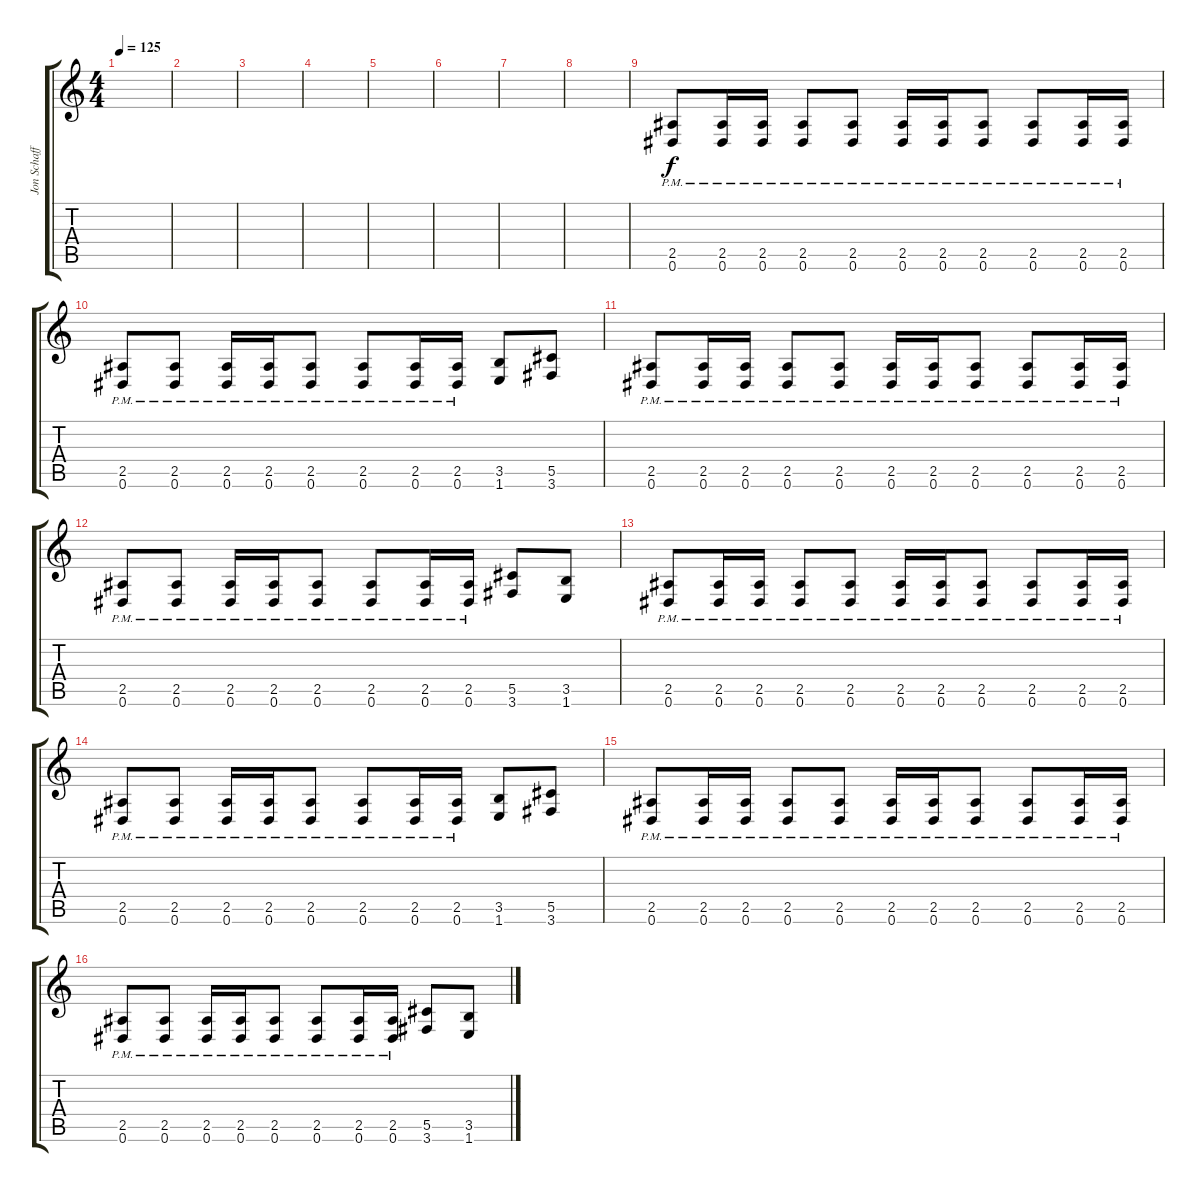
\track ("Jon Schaffer Rythme" "Jon Schaff") {instrument distortionguitar}
\staff {score tabs}
\tuning (Eb4 Bb3 Gb3 Db3 Ab2 Eb2) {hide}
\ts (4 4)
\tempo 125
\clef g2
\ks c
|
|
|
|
|
|
|
|
(2.5{pm} 0.6{pm}).8 (2.5{pm} 0.6{pm}).16 (2.5{pm} 0.6{pm}).16 (2.5{pm} 0.6{pm}).8 (2.5{pm} 0.6{pm}).8 (2.5{pm} 0.6{pm}).16 (2.5{pm} 0.6{pm}).16 (2.5{pm} 0.6{pm}).8 (2.5{pm} 0.6{pm}).8 (2.5{pm} 0.6{pm}).16 (2.5{pm} 0.6{pm}).16 |
(2.5{pm} 0.6{pm}).8 (2.5{pm} 0.6{pm}).8 (2.5{pm} 0.6{pm}).16 (2.5{pm} 0.6{pm}).16 (2.5{pm} 0.6{pm}).8 (2.5{pm} 0.6{pm}).8 (2.5{pm} 0.6{pm}).16 (2.5{pm} 0.6{pm}).16 (3.5 1.6).8 (5.5 3.6).8 |
(2.5{pm} 0.6{pm}).8 (2.5{pm} 0.6{pm}).16 (2.5{pm} 0.6{pm}).16 (2.5{pm} 0.6{pm}).8 (2.5{pm} 0.6{pm}).8 (2.5{pm} 0.6{pm}).16 (2.5{pm} 0.6{pm}).16 (2.5{pm} 0.6{pm}).8 (2.5{pm} 0.6{pm}).8 (2.5{pm} 0.6{pm}).16 (2.5{pm} 0.6{pm}).16 |
(2.5{pm} 0.6{pm}).8 (2.5{pm} 0.6{pm}).8 (2.5{pm} 0.6{pm}).16 (2.5{pm} 0.6{pm}).16 (2.5{pm} 0.6{pm}).8 (2.5{pm} 0.6{pm}).8 (2.5{pm} 0.6{pm}).16 (2.5{pm} 0.6{pm}).16 (5.5 3.6).8 (3.5 1.6).8 |
(2.5{pm} 0.6{pm}).8 (2.5{pm} 0.6{pm}).16 (2.5{pm} 0.6{pm}).16 (2.5{pm} 0.6{pm}).8 (2.5{pm} 0.6{pm}).8 (2.5{pm} 0.6{pm}).16 (2.5{pm} 0.6{pm}).16 (2.5{pm} 0.6{pm}).8 (2.5{pm} 0.6{pm}).8 (2.5{pm} 0.6{pm}).16 (2.5{pm} 0.6{pm}).16 |
(2.5{pm} 0.6{pm}).8 (2.5{pm} 0.6{pm}).8 (2.5{pm} 0.6{pm}).16 (2.5{pm} 0.6{pm}).16 (2.5{pm} 0.6{pm}).8 (2.5{pm} 0.6{pm}).8 (2.5{pm} 0.6{pm}).16 (2.5{pm} 0.6{pm}).16 (3.5 1.6).8 (5.5 3.6).8 |
(2.5{pm} 0.6{pm}).8 (2.5{pm} 0.6{pm}).16 (2.5{pm} 0.6{pm}).16 (2.5{pm} 0.6{pm}).8 (2.5{pm} 0.6{pm}).8 (2.5{pm} 0.6{pm}).16 (2.5{pm} 0.6{pm}).16 (2.5{pm} 0.6{pm}).8 (2.5{pm} 0.6{pm}).8 (2.5{pm} 0.6{pm}).16 (2.5{pm} 0.6{pm}).16 |
(2.5{pm} 0.6{pm}).8 (2.5{pm} 0.6{pm}).8 (2.5{pm} 0.6{pm}).16 (2.5{pm} 0.6{pm}).16 (2.5{pm} 0.6{pm}).8 (2.5{pm} 0.6{pm}).8 (2.5{pm} 0.6{pm}).16 (2.5{pm} 0.6{pm}).16 (5.5 3.6).8 (3.5 1.6).8
